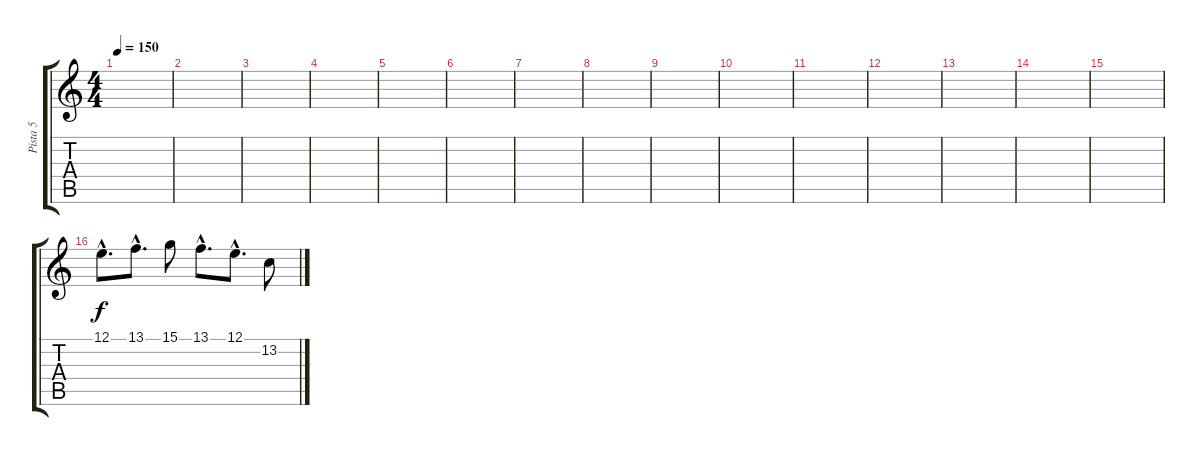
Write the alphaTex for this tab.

\track ("Pista 5" "Pista 5") {instrument brightacousticpiano}
\staff {score tabs}
\tuning (E4 B3 G3 D3 A2 E2) {hide}
\ts (4 4)
\tempo 150
\clef g2
\ks c
|
|
|
|
|
|
|
|
|
|
|
|
|
|
|
12.1{hac}.8{d} 13.1{hac}.8{d} 15.1.8 13.1{hac}.8{d} 12.1{hac}.8{d} 13.2.8
